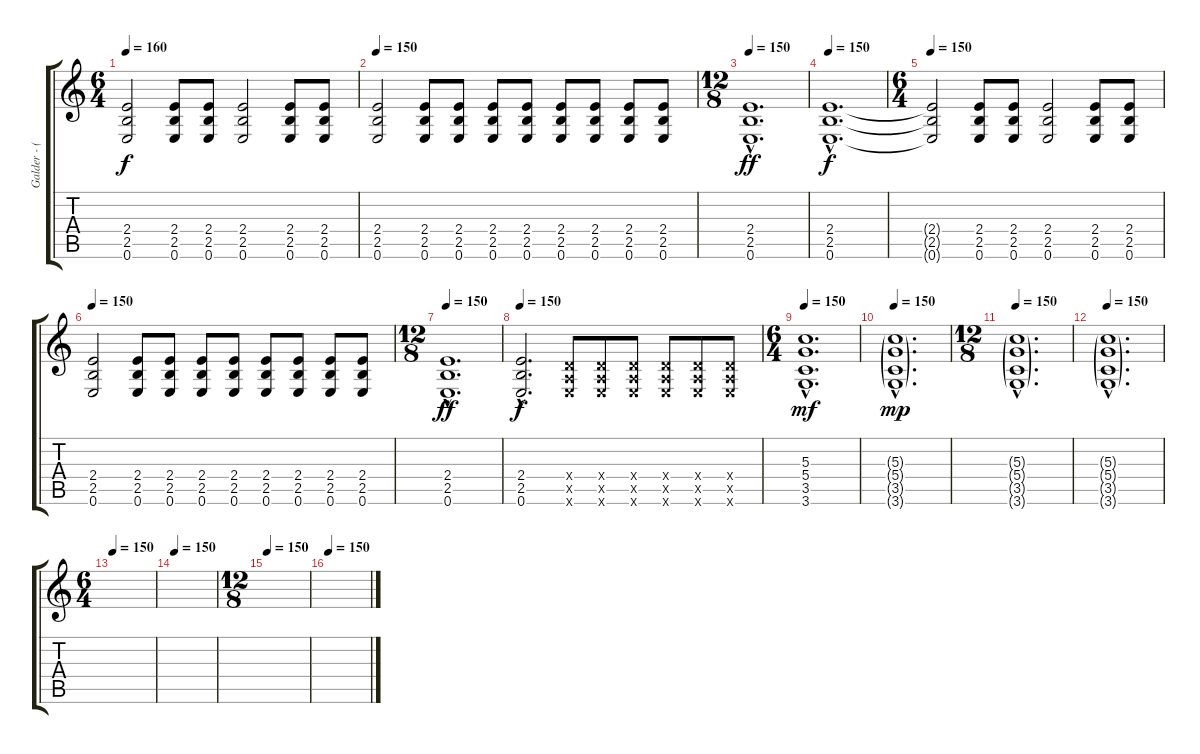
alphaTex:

\track ("Galder - (Guitar)" "Galder - (") {instrument distortionguitar}
\staff {score tabs}
\tuning (E4 B3 G3 D3 A2 E2) {hide}
\ts (6 4)
\tempo 150
\tempo 160
\clef g2
\ks c
(2.4 2.5 0.6).2{dy f} (2.4 2.5 0.6).8 (2.4 2.5 0.6).8 (2.4 2.5 0.6).2 (2.4 2.5 0.6).8 (2.4 2.5 0.6).8 |
\tempo 150
(2.4 2.5 0.6).2 (2.4 2.5 0.6).8 (2.4 2.5 0.6).8 (2.4 2.5 0.6).8 (2.4 2.5 0.6).8 (2.4 2.5 0.6).8 (2.4 2.5 0.6).8 (2.4 2.5 0.6).8 (2.4 2.5 0.6).8 |
\ts (12 8)
\tempo 150
(2.4{hac} 2.5{hac} 0.6{hac}).1{d dy ff} |
\tempo 150
(2.4{hac} 2.5{hac} 0.6{hac}).1{d dy f} |
\ts (6 4)
\tempo 150
(2.4{t} 2.5{t} 0.6{t}).2 (2.4 2.5 0.6).8 (2.4 2.5 0.6).8 (2.4 2.5 0.6).2 (2.4 2.5 0.6).8 (2.4 2.5 0.6).8 |
\tempo 150
(2.4 2.5 0.6).2 (2.4 2.5 0.6).8 (2.4 2.5 0.6).8 (2.4 2.5 0.6).8 (2.4 2.5 0.6).8 (2.4 2.5 0.6).8 (2.4 2.5 0.6).8 (2.4 2.5 0.6).8 (2.4 2.5 0.6).8 |
\ts (12 8)
\tempo 150
(2.4{hac} 2.5{hac} 0.6{hac}).1{d dy ff} |
\tempo 150
(2.4{hac} 2.5{hac} 0.6{hac}).2{d dy f} (0.4{x} 0.5{x} 0.6{x}).8 (0.4{x} 0.5{x} 0.6{x}).8 (0.4{x} 0.5{x} 0.6{x}).8 (0.4{x} 0.5{x} 0.6{x}).8 (0.4{x} 0.5{x} 0.6{x}).8 (0.4{x} 0.5{x} 0.6{x}).8 |
\ts (6 4)
\tempo 150
(5.3{hac} 5.4{hac} 3.5{hac} 3.6{hac}).1{d dy mf} |
\tempo 150
(5.3{g hac} 5.4{g hac} 3.5{g hac} 3.6{g hac}).1{d dy mp} |
\ts (12 8)
\tempo 150
(5.3{g hac} 5.4{g hac} 3.5{g hac} 3.6{g hac}).1{d} |
\tempo 150
(5.3{g hac} 5.4{g hac} 3.5{g hac} 3.6{g hac}).1{d} |
\ts (6 4)
\tempo 150
|
\tempo 150
|
\ts (12 8)
\tempo 150
|
\tempo 150
